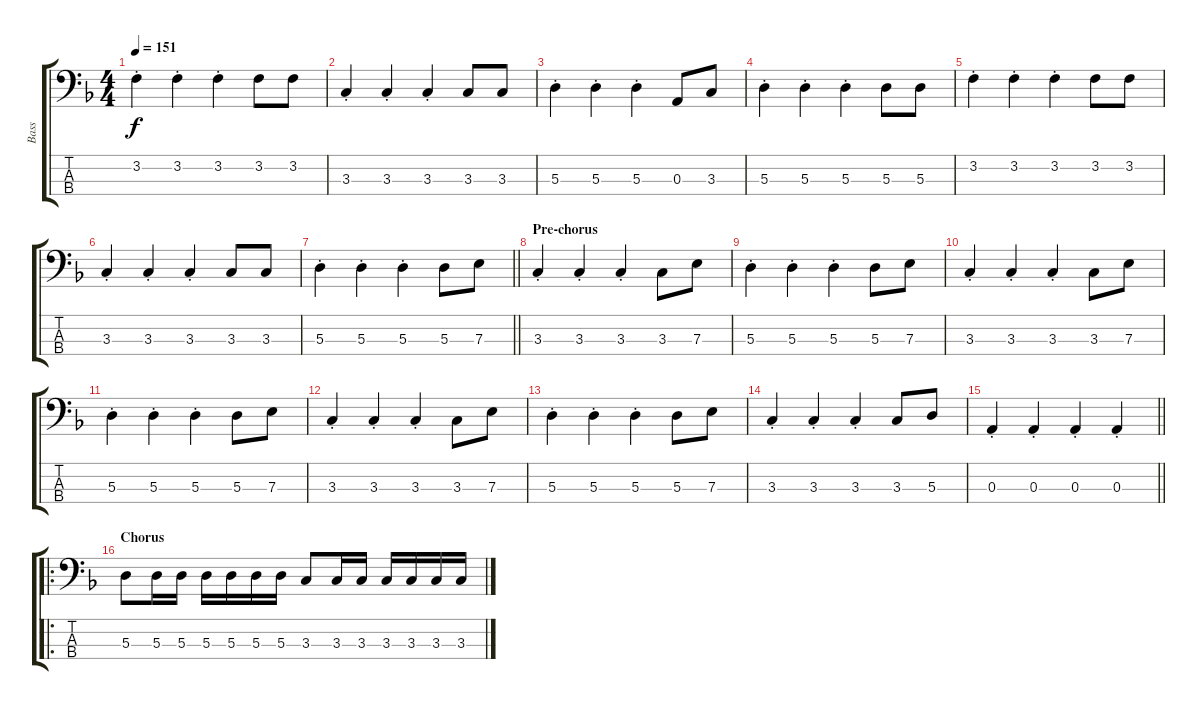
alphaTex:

\track ("Bass" "Bass") {instrument electricbasspick}
\staff {score tabs}
\tuning (G2 D2 A1 E1) {hide}
\ts (4 4)
\tempo 151
\clef f4
\ks dminor
3.2{st}.4{dy f} 3.2{st}.4 3.2{st}.4 3.2.8 3.2.8 |
3.3{st}.4 3.3{st}.4 3.3{st}.4 3.3.8 3.3.8 |
5.3{st}.4 5.3{st}.4 5.3{st}.4 0.3.8 3.3.8 |
5.3{st}.4 5.3{st}.4 5.3{st}.4 5.3.8 5.3.8 |
3.2{st}.4 3.2{st}.4 3.2{st}.4 3.2.8 3.2.8 |
3.3{st}.4 3.3{st}.4 3.3{st}.4 3.3.8 3.3.8 |
\barLineRight lightlight
5.3{st}.4 5.3{st}.4 5.3{st}.4 5.3.8 7.3.8 |
\section ("" "Pre-chorus")
3.3{st}.4 3.3{st}.4 3.3{st}.4 3.3.8 7.3.8 |
5.3{st}.4 5.3{st}.4 5.3{st}.4 5.3.8 7.3.8 |
3.3{st}.4 3.3{st}.4 3.3{st}.4 3.3.8 7.3.8 |
5.3{st}.4 5.3{st}.4 5.3{st}.4 5.3.8 7.3.8 |
3.3{st}.4 3.3{st}.4 3.3{st}.4 3.3.8 7.3.8 |
5.3{st}.4 5.3{st}.4 5.3{st}.4 5.3.8 7.3.8 |
3.3{st}.4 3.3{st}.4 3.3{st}.4 3.3.8 5.3.8 |
\barLineRight lightlight
0.3{st}.4 0.3{st}.4 0.3{st}.4 0.3{st}.4 |
\ro
\section ("" "Chorus")
5.3.8 5.3.16 5.3.16 5.3.16 5.3.16 5.3.16 5.3.16 3.3.8 3.3.16 3.3.16 3.3.16 3.3.16 3.3.16 3.3.16
